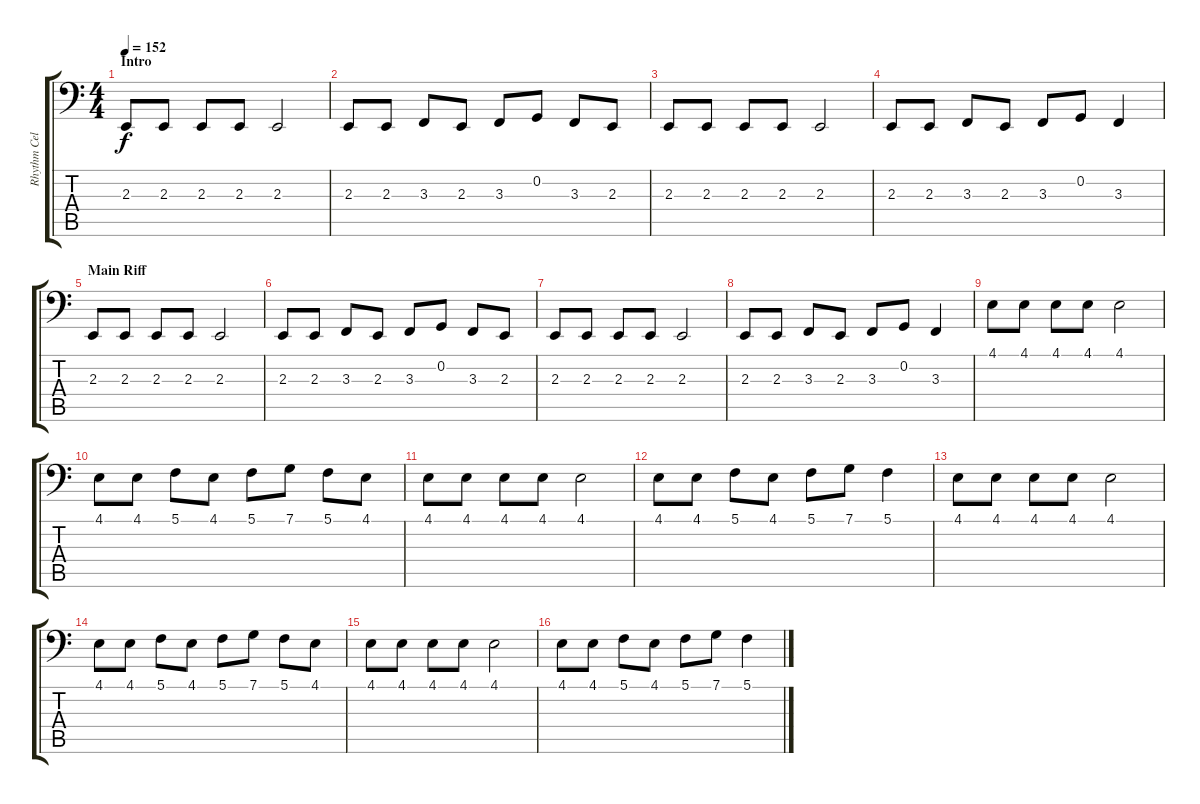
\track ("Rhythm Cello 2" "Rhythm Cel") {instrument cello}
\staff {score tabs}
\tuning (C3 G2 D2 A1 E1 B0) {hide}
\ts (4 4)
\section ("" "Intro")
\tempo 152
\clef f4
\ks c
2.3.8{dy f instrument cello} 2.3.8 2.3.8 2.3.8 2.3.2 |
2.3.8 2.3.8 3.3.8 2.3.8 3.3.8 0.2.8 3.3.8 2.3.8 |
2.3.8 2.3.8 2.3.8 2.3.8 2.3.2 |
2.3.8 2.3.8 3.3.8 2.3.8 3.3.8 0.2.8 3.3.4 |
\section ("" "Main Riff")
2.3.8 2.3.8 2.3.8 2.3.8 2.3.2 |
2.3.8 2.3.8 3.3.8 2.3.8 3.3.8 0.2.8 3.3.8 2.3.8 |
2.3.8 2.3.8 2.3.8 2.3.8 2.3.2 |
2.3.8 2.3.8 3.3.8 2.3.8 3.3.8 0.2.8 3.3.4 |
4.1.8 4.1.8 4.1.8 4.1.8 4.1.2 |
4.1.8 4.1.8 5.1.8 4.1.8 5.1.8 7.1.8 5.1.8 4.1.8 |
4.1.8 4.1.8 4.1.8 4.1.8 4.1.2 |
4.1.8 4.1.8 5.1.8 4.1.8 5.1.8 7.1.8 5.1.4 |
4.1.8 4.1.8 4.1.8 4.1.8 4.1.2 |
4.1.8 4.1.8 5.1.8 4.1.8 5.1.8 7.1.8 5.1.8 4.1.8 |
4.1.8 4.1.8 4.1.8 4.1.8 4.1.2 |
4.1.8 4.1.8 5.1.8 4.1.8 5.1.8 7.1.8 5.1.4
